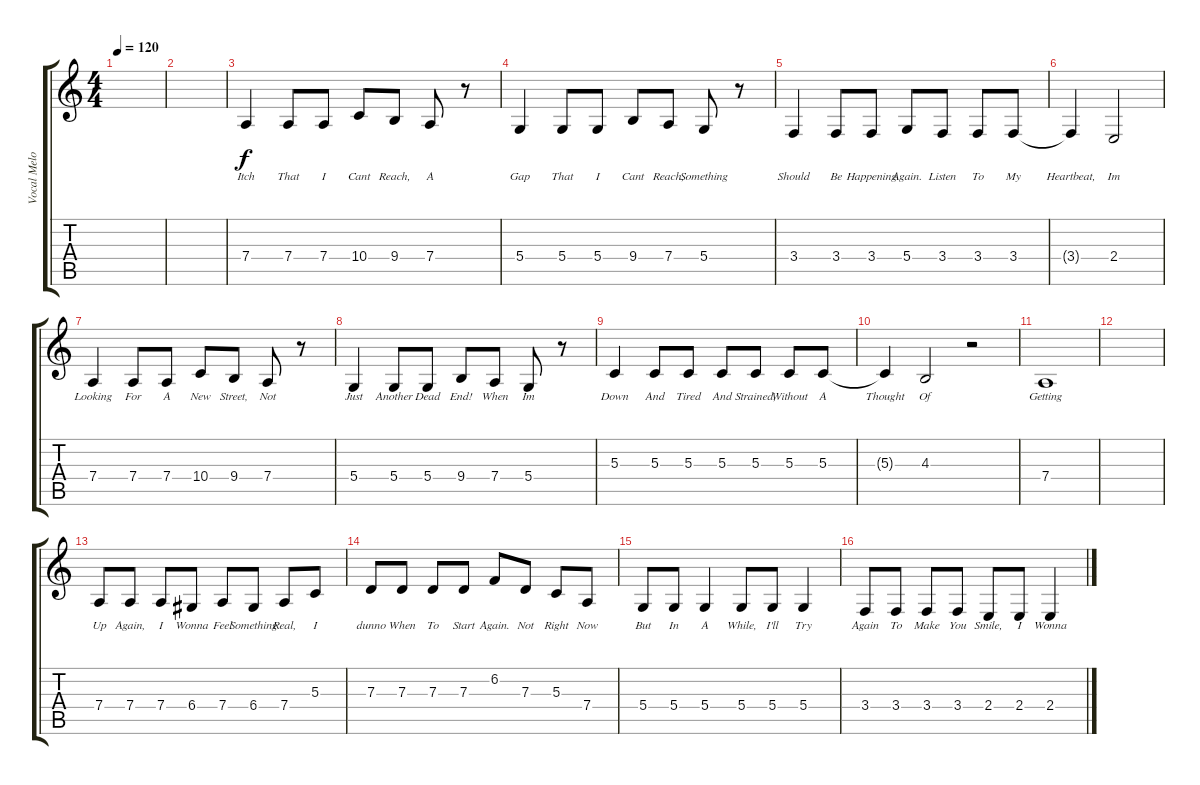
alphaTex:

\track ("Vocal Melody" "Vocal Melo") {instrument steeldrums}
\staff {score tabs}
\tuning (E4 B3 G3 D3 A2 E2) {hide}
\ts (4 4)
\tempo 120
\clef g2
\ks c
|
|
7.4.4{lyrics (0 "Itch") lyrics (1 "") lyrics (2 "") lyrics (3 "") lyrics (4 "")} 7.4.8{lyrics (0 "That") lyrics (1 "") lyrics (2 "") lyrics (3 "") lyrics (4 "")} 7.4.8{lyrics (0 "I") lyrics (1 "") lyrics (2 "") lyrics (3 "") lyrics (4 "")} 10.4.8{lyrics (0 "Cant") lyrics (1 "") lyrics (2 "") lyrics (3 "") lyrics (4 "")} 9.4.8{lyrics (0 "Reach,") lyrics (1 "") lyrics (2 "") lyrics (3 "") lyrics (4 "")} 7.4.8{lyrics (0 "A") lyrics (1 "") lyrics (2 "") lyrics (3 "") lyrics (4 "")} r.8 |
5.4.4{lyrics (0 "Gap") lyrics (1 "") lyrics (2 "") lyrics (3 "") lyrics (4 "")} 5.4.8{lyrics (0 "That") lyrics (1 "") lyrics (2 "") lyrics (3 "") lyrics (4 "")} 5.4.8{lyrics (0 "I") lyrics (1 "") lyrics (2 "") lyrics (3 "") lyrics (4 "")} 9.4.8{lyrics (0 "Cant") lyrics (1 "") lyrics (2 "") lyrics (3 "") lyrics (4 "")} 7.4.8{lyrics (0 "Reach,") lyrics (1 "") lyrics (2 "") lyrics (3 "") lyrics (4 "")} 5.4.8{lyrics (0 "Something") lyrics (1 "") lyrics (2 "") lyrics (3 "") lyrics (4 "")} r.8 |
3.4.4{lyrics (0 "Should") lyrics (1 "") lyrics (2 "") lyrics (3 "") lyrics (4 "")} 3.4.8{lyrics (0 "Be") lyrics (1 "") lyrics (2 "") lyrics (3 "") lyrics (4 "")} 3.4.8{lyrics (0 "Happening") lyrics (1 "") lyrics (2 "") lyrics (3 "") lyrics (4 "")} 5.4.8{lyrics (0 "Again.") lyrics (1 "") lyrics (2 "") lyrics (3 "") lyrics (4 "")} 3.4.8{lyrics (0 "Listen") lyrics (1 "") lyrics (2 "") lyrics (3 "") lyrics (4 "")} 3.4.8{lyrics (0 "To") lyrics (1 "") lyrics (2 "") lyrics (3 "") lyrics (4 "")} 3.4.8{lyrics (0 "My") lyrics (1 "") lyrics (2 "") lyrics (3 "") lyrics (4 "")} |
3.4{t}.4{lyrics (0 "Heartbeat,") lyrics (1 "") lyrics (2 "") lyrics (3 "") lyrics (4 "")} 2.4.2{lyrics (0 "Im") lyrics (1 "") lyrics (2 "") lyrics (3 "") lyrics (4 "")} |
7.4.4{lyrics (0 "Looking") lyrics (1 "") lyrics (2 "") lyrics (3 "") lyrics (4 "")} 7.4.8{lyrics (0 "For") lyrics (1 "") lyrics (2 "") lyrics (3 "") lyrics (4 "")} 7.4.8{lyrics (0 "A") lyrics (1 "") lyrics (2 "") lyrics (3 "") lyrics (4 "")} 10.4.8{lyrics (0 "New") lyrics (1 "") lyrics (2 "") lyrics (3 "") lyrics (4 "")} 9.4.8{lyrics (0 "Street,") lyrics (1 "") lyrics (2 "") lyrics (3 "") lyrics (4 "")} 7.4.8{lyrics (0 "Not") lyrics (1 "") lyrics (2 "") lyrics (3 "") lyrics (4 "")} r.8 |
5.4.4{lyrics (0 "Just") lyrics (1 "") lyrics (2 "") lyrics (3 "") lyrics (4 "")} 5.4.8{lyrics (0 "Another") lyrics (1 "") lyrics (2 "") lyrics (3 "") lyrics (4 "")} 5.4.8{lyrics (0 "Dead") lyrics (1 "") lyrics (2 "") lyrics (3 "") lyrics (4 "")} 9.4.8{lyrics (0 "End!") lyrics (1 "") lyrics (2 "") lyrics (3 "") lyrics (4 "")} 7.4.8{lyrics (0 "When") lyrics (1 "") lyrics (2 "") lyrics (3 "") lyrics (4 "")} 5.4.8{lyrics (0 "Im") lyrics (1 "") lyrics (2 "") lyrics (3 "") lyrics (4 "")} r.8 |
5.3.4{lyrics (0 "Down") lyrics (1 "") lyrics (2 "") lyrics (3 "") lyrics (4 "")} 5.3.8{lyrics (0 "And") lyrics (1 "") lyrics (2 "") lyrics (3 "") lyrics (4 "")} 5.3.8{lyrics (0 "Tired") lyrics (1 "") lyrics (2 "") lyrics (3 "") lyrics (4 "")} 5.3.8{lyrics (0 "And") lyrics (1 "") lyrics (2 "") lyrics (3 "") lyrics (4 "")} 5.3.8{lyrics (0 "Strained,") lyrics (1 "") lyrics (2 "") lyrics (3 "") lyrics (4 "")} 5.3.8{lyrics (0 "Without") lyrics (1 "") lyrics (2 "") lyrics (3 "") lyrics (4 "")} 5.3.8{lyrics (0 "A") lyrics (1 "") lyrics (2 "") lyrics (3 "") lyrics (4 "")} |
5.3{t}.4{lyrics (0 "Thought") lyrics (1 "") lyrics (2 "") lyrics (3 "") lyrics (4 "")} 4.3.2{lyrics (0 "Of") lyrics (1 "") lyrics (2 "") lyrics (3 "") lyrics (4 "")} r.2 |
7.4.1{lyrics (0 "Getting") lyrics (1 "") lyrics (2 "") lyrics (3 "") lyrics (4 "")} |
|
7.4.8{lyrics (0 "Up") lyrics (1 "") lyrics (2 "") lyrics (3 "") lyrics (4 "")} 7.4.8{lyrics (0 "Again,") lyrics (1 "") lyrics (2 "") lyrics (3 "") lyrics (4 "")} 7.4.8{lyrics (0 "I") lyrics (1 "") lyrics (2 "") lyrics (3 "") lyrics (4 "")} 6.4.8{lyrics (0 "Wonna") lyrics (1 "") lyrics (2 "") lyrics (3 "") lyrics (4 "")} 7.4.8{lyrics (0 "Feel") lyrics (1 "") lyrics (2 "") lyrics (3 "") lyrics (4 "")} 6.4.8{lyrics (0 "Something") lyrics (1 "") lyrics (2 "") lyrics (3 "") lyrics (4 "")} 7.4.8{lyrics (0 "Real,") lyrics (1 "") lyrics (2 "") lyrics (3 "") lyrics (4 "")} 5.3.8{lyrics (0 "I") lyrics (1 "") lyrics (2 "") lyrics (3 "") lyrics (4 "")} |
7.3.8{lyrics (0 "dunno") lyrics (1 "") lyrics (2 "") lyrics (3 "") lyrics (4 "")} 7.3.8{lyrics (0 "When") lyrics (1 "") lyrics (2 "") lyrics (3 "") lyrics (4 "")} 7.3.8{lyrics (0 "To") lyrics (1 "") lyrics (2 "") lyrics (3 "") lyrics (4 "")} 7.3.8{lyrics (0 "Start") lyrics (1 "") lyrics (2 "") lyrics (3 "") lyrics (4 "")} 6.2.8{lyrics (0 "Again.") lyrics (1 "") lyrics (2 "") lyrics (3 "") lyrics (4 "")} 7.3.8{lyrics (0 "Not") lyrics (1 "") lyrics (2 "") lyrics (3 "") lyrics (4 "")} 5.3.8{lyrics (0 "Right") lyrics (1 "") lyrics (2 "") lyrics (3 "") lyrics (4 "")} 7.4.8{lyrics (0 "Now") lyrics (1 "") lyrics (2 "") lyrics (3 "") lyrics (4 "")} |
5.4.8{lyrics (0 "But") lyrics (1 "") lyrics (2 "") lyrics (3 "") lyrics (4 "")} 5.4.8{lyrics (0 "In") lyrics (1 "") lyrics (2 "") lyrics (3 "") lyrics (4 "")} 5.4.4{lyrics (0 "A") lyrics (1 "") lyrics (2 "") lyrics (3 "") lyrics (4 "")} 5.4.8{lyrics (0 "While,") lyrics (1 "") lyrics (2 "") lyrics (3 "") lyrics (4 "")} 5.4.8{lyrics (0 "I'll") lyrics (1 "") lyrics (2 "") lyrics (3 "") lyrics (4 "")} 5.4.4{lyrics (0 "Try") lyrics (1 "") lyrics (2 "") lyrics (3 "") lyrics (4 "")} |
3.4.8{lyrics (0 "Again") lyrics (1 "") lyrics (2 "") lyrics (3 "") lyrics (4 "")} 3.4.8{lyrics (0 "To") lyrics (1 "") lyrics (2 "") lyrics (3 "") lyrics (4 "")} 3.4.8{lyrics (0 "Make") lyrics (1 "") lyrics (2 "") lyrics (3 "") lyrics (4 "")} 3.4.8{lyrics (0 "You") lyrics (1 "") lyrics (2 "") lyrics (3 "") lyrics (4 "")} 2.4.8{lyrics (0 "Smile,") lyrics (1 "") lyrics (2 "") lyrics (3 "") lyrics (4 "")} 2.4.8{lyrics (0 "I") lyrics (1 "") lyrics (2 "") lyrics (3 "") lyrics (4 "")} 2.4.4{lyrics (0 "Wonna") lyrics (1 "") lyrics (2 "") lyrics (3 "") lyrics (4 "")}
